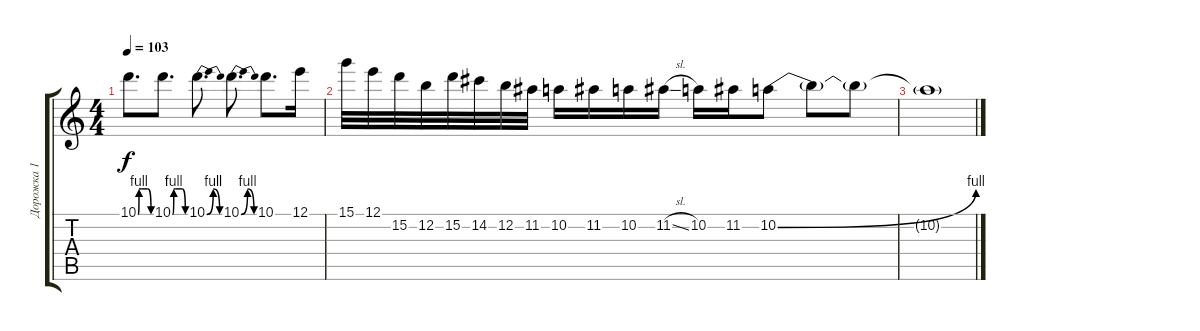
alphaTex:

\track ("Дорожка 1" "Дорожка 1") {instrument overdrivenguitar}
\staff {score tabs}
\tuning (E4 B3 G3 D3 A2 E2) {hide}
\ts (4 4)
\tempo 103
\clef g2
\ks c
10.1{be (custom 0 0 4 4 15 4 45 4 60 0)}.8{d dy f} 10.1{be (custom 0 0 6 4 15 4 45 4 60 0)}.8{d} 10.1{be (bendrelease 0 0 15 4 40 4 60 0)}.8{d} 10.1{be (bendrelease 0 0 15 4 40 4 60 0)}.8{d} 10.1.8{d} 12.1.16 |
15.1.32 12.1.32 15.2.32 12.2.32 15.2.32 14.2.32 12.2.32 11.2.32 10.2.16 11.2.16 10.2.16 11.2{sl}.16 10.2.16 11.2.16 10.2{be (bend 0 0 60 4)}.8 10.2{t}.8 10.2{t}.8 |
10.2{t}.1
